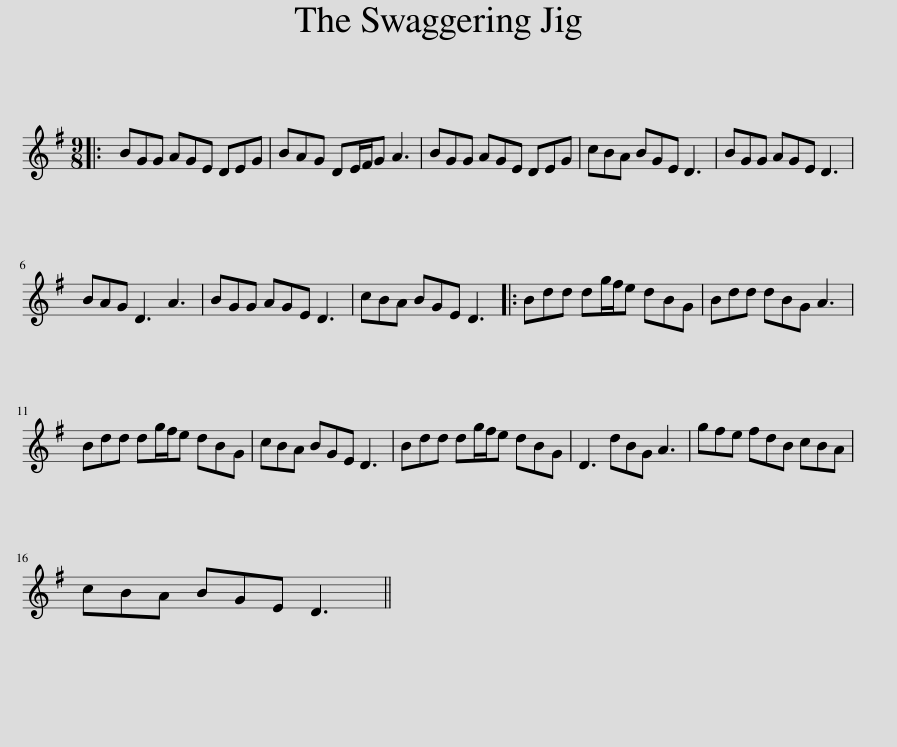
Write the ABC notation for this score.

X:1
L:1/8
M:9/8
I:linebreak $
K:G
V:1 treble
V:1
|: BGG AGE DEG | BAG DE/F/G A3 | BGG AGE DEG | cBA BGE D3 | BGG AGE D3 |$ %5
 BAG D3 A3 | BGG AGE D3 | cBA BGE D3 |: Bdd dg/f/e dBG | Bdd dBG A3 |$ %10
 Bdd dg/f/e dBG | cBA BGE D3 | Bdd dg/f/e dBG | D3 dBG A3 | gfe fdB cBA |$ %15
 cBA BGE D3 || %16
